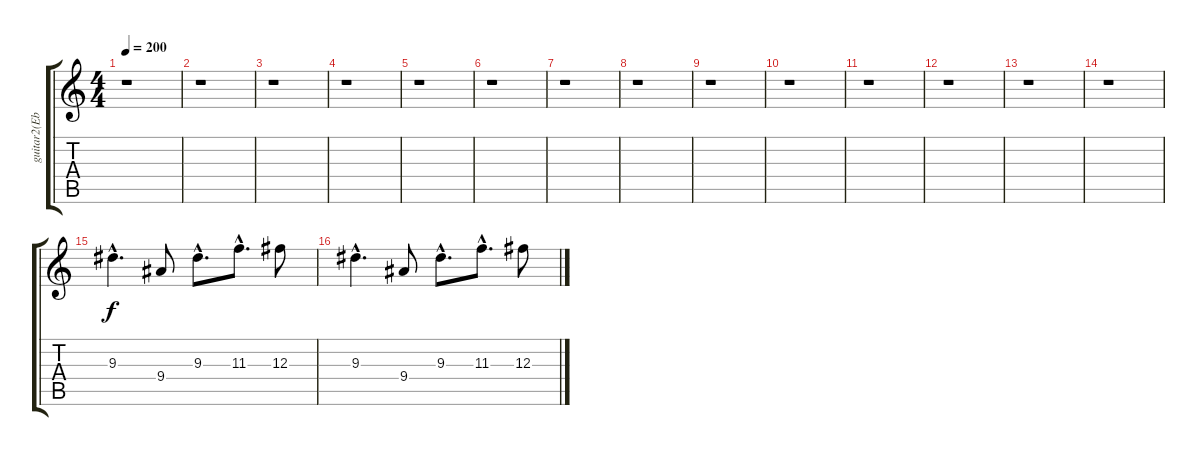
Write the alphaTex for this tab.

\track ("guitar2(Eb)" "guitar2(Eb") {instrument overdrivenguitar}
\staff {score tabs}
\tuning (Eb4 Bb3 Gb3 Db3 Ab2 Eb2) {hide}
\ts (4 4)
\tempo 200
\clef g2
\ks c
r.1{dy f} |
r.1 |
r.1 |
r.1 |
r.1 |
r.1 |
r.1 |
r.1 |
r.1 |
r.1 |
r.1 |
r.1 |
r.1 |
r.1 |
9.3{hac}.4{d} 9.4.8 9.3{hac}.8{d} 11.3{hac}.8{d} 12.3.8 |
9.3{hac}.4{d} 9.4.8 9.3{hac}.8{d} 11.3{hac}.8{d} 12.3.8
